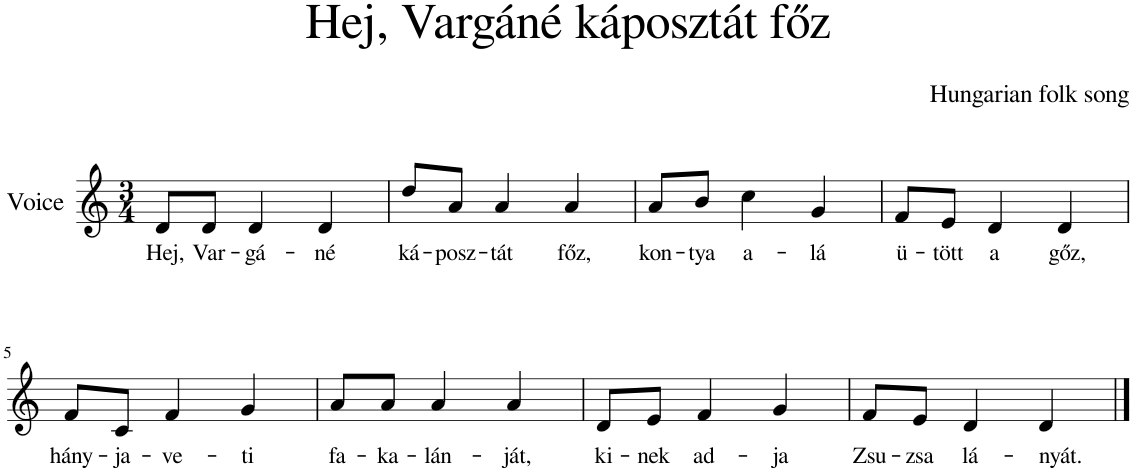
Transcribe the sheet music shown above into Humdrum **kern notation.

**kern	**text
*part1	*part1
*staff1	*staff1
*I"Voice	*
*clefG2	*
*k[]	*
*M3/4	*
=1	=1
!	!LO:LY:b
8d/L	Hej,
!	!LO:LY:b
8d/J	Var-
!	!LO:LY:b
4d/	-gá-
!	!LO:LY:b
4d/	-né
=2	=2
!	!LO:LY:b
8dd/L	ká-
!	!LO:LY:b
8a/J	-posz-
!	!LO:LY:b
4a/	-tát
!	!LO:LY:b
4a/	főz,
=3	=3
!	!LO:LY:b
8a/L	kon-
!	!LO:LY:b
8b/J	-tya
!	!LO:LY:b
4cc\	a-
!	!LO:LY:b
4g/	-lá
=4	=4
!	!LO:LY:b
8f/L	ü-
!	!LO:LY:b
8e/J	-tött
!	!LO:LY:b
4d/	a
!	!LO:LY:b
4d/	gőz,
!!LO:LB:g=z
=5	=5
!	!LO:LY:b
8f/L	hány-
!	!LO:LY:b
8c/J	ja-
!	!LO:LY:b
4f/	-ve-
!	!LO:LY:b
4g/	-ti
=6	=6
!	!LO:LY:b
8a/L	fa-
!	!LO:LY:b
8a/J	-ka-
!	!LO:LY:b
4a/	-lán-
!	!LO:LY:b
4a/	-ját,
=7	=7
!	!LO:LY:b
8d/L	ki-
!	!LO:LY:b
8e/J	-nek
!	!LO:LY:b
4f/	ad-
!	!LO:LY:b
4g/	-ja
=8	=8
!	!LO:LY:b
8f/L	Zsu-
!	!LO:LY:b
8e/J	-zsa
!	!LO:LY:b
4d/	lá-
!	!LO:LY:b
4d/	-nyát.-
==	==
*-	*-
